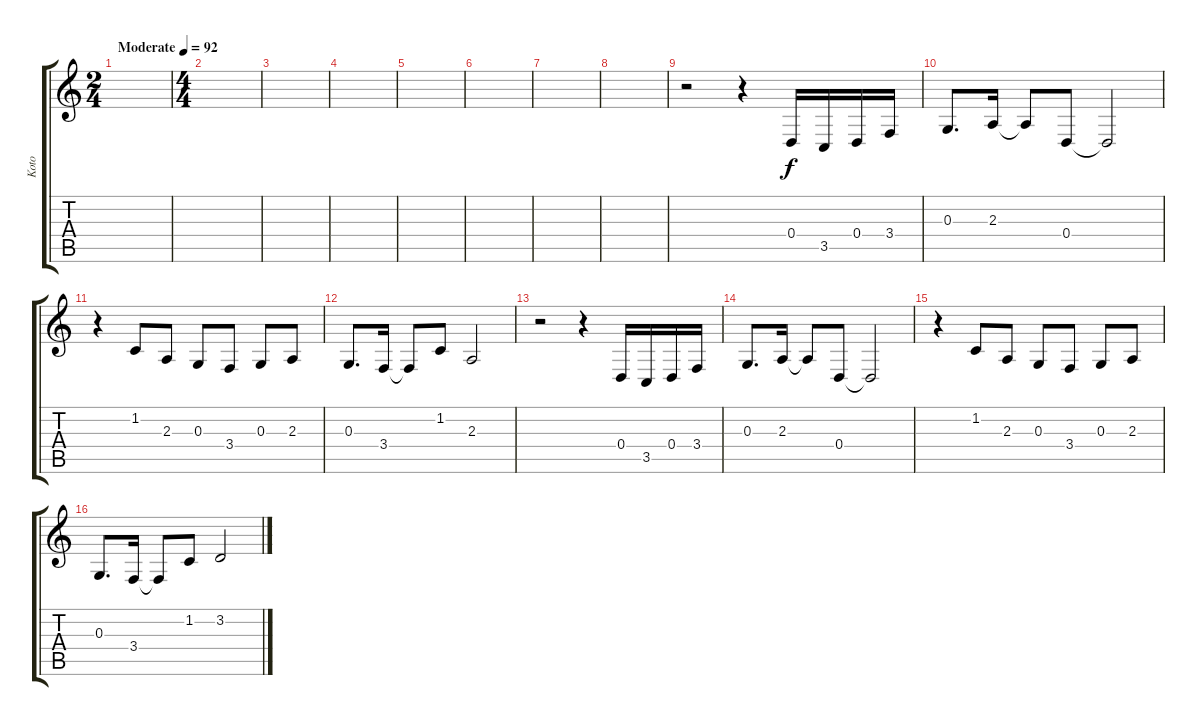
\track ("Koto" "Koto") {instrument koto}
\staff {score tabs}
\tuning (E4 B3 G3 D3 A2 E2) {hide}
\ts (2 4)
\tempo (92 "Moderate")
\clef g2
\ks c
|
\ts (4 4)
|
|
|
|
|
|
|
r.2 r.4 0.4.16 3.5.16 0.4.16 3.4.16 |
0.3.8{d} 2.3.16 2.3{t}.8 0.4.8 0.4{t}.2 |
r.4 1.2.8 2.3.8 0.3.8 3.4.8 0.3.8 2.3.8 |
0.3.8{d} 3.4.16 3.4{t}.8 1.2.8 2.3.2 |
r.2 r.4 0.4.16 3.5.16 0.4.16 3.4.16 |
0.3.8{d} 2.3.16 2.3{t}.8 0.4.8 0.4{t}.2 |
r.4 1.2.8 2.3.8 0.3.8 3.4.8 0.3.8 2.3.8 |
0.3.8{d} 3.4.16 3.4{t}.8 1.2.8 3.2.2
